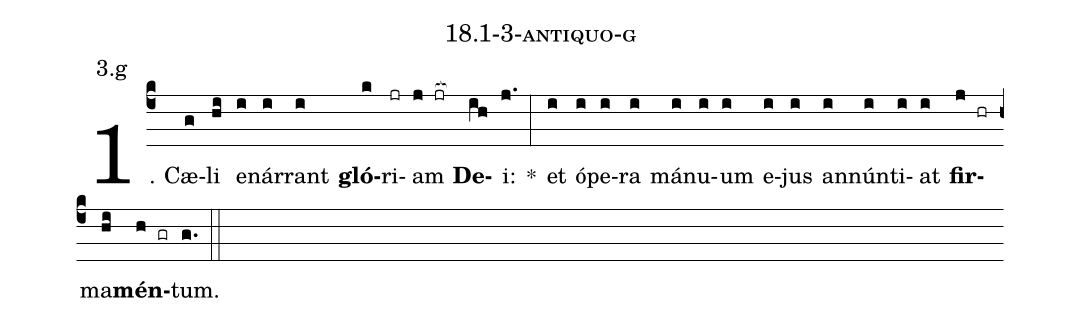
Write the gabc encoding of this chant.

name: 18.1-3-antiquo-g;
annotation: 3.g;
%%
(c4)1. Cæ(g)li(hi) e(i)nár(i)rant(i) <b>gló</b>(k)ri(jr)am(j jr[ocb:1{]) <b>De</b>(ih[ocb:0}])i:(j.) *(:) et(i) ó(i)pe(i)ra(i) má(i)nu(i)um(i) e(i)jus(i) an(i)nún(i)ti(i)at(i) <b>fir</b>(j hr)ma(hi)<b>mén</b>(h gr)tum.(g.) (::)


%E(i) u(i) o(j) u(hi) a(h) e.(g.) (::)
